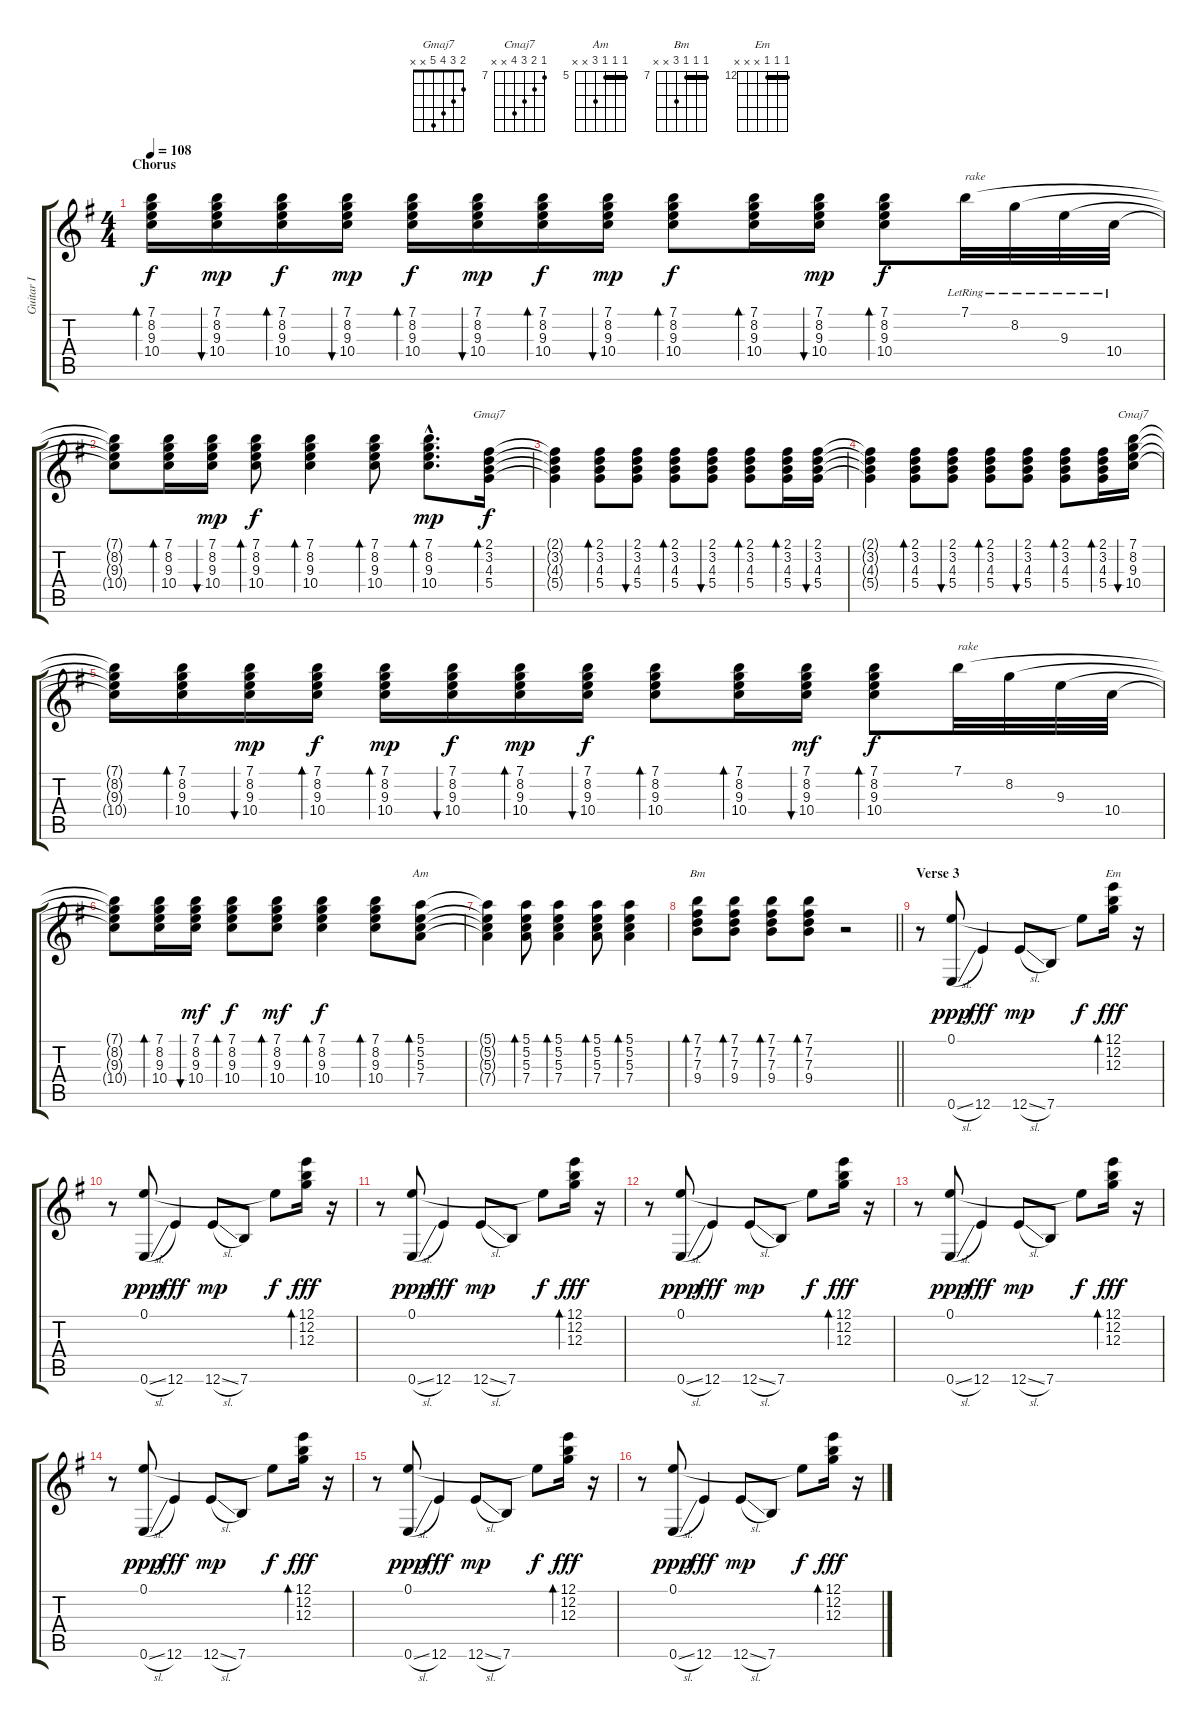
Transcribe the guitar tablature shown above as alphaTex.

\track ("Guitar I" "Guitar I") {instrument electricguitarclean}
\staff {score tabs}
\tuning (E4 B3 G3 D3 A2 E2) {hide}
\chord ("Gmaj7" 2 3 4 5 x x)
\chord ("Cmaj7" 7 8 9 10 x x) {firstfret 7}
\chord ("Am" 5 5 5 7 x x) {firstfret 5 barre 5}
\chord ("Bm" 7 7 7 9 x x) {firstfret 7 barre 7}
\chord ("Em" 12 12 12 x x x) {firstfret 12 barre 12}
\ts (4 4)
\section ("" "Chorus")
\tempo 108
\clef g2
\ks g
(7.1{t} 8.2{t} 9.3{t} 10.4{t}).16{bd 30 dy f volume 14} (7.1 8.2 9.3 10.4).16{bu 30 dy mp} (7.1 8.2 9.3 10.4).16{bd 30 dy f} (7.1 8.2 9.3 10.4).16{bu 30 dy mp} (7.1 8.2 9.3 10.4).16{bd 30 dy f} (7.1 8.2 9.3 10.4).16{bu 30 dy mp} (7.1 8.2 9.3 10.4).16{bd 30 dy f} (7.1 8.2 9.3 10.4).16{bu 30 dy mp} (7.1 8.2 9.3 10.4).8{bd 30 dy f} (7.1 8.2 9.3 10.4).16{bd 30} (7.1 8.2 9.3 10.4).16{bu 30 dy mp} (7.1 8.2 9.3 10.4).8{bd 30 dy f} 7.1{lr}.32{txt "rake"} 8.2{lr}.32 9.3{lr}.32 10.4{lr}.32 |
(7.1{t} 8.2{t} 9.3{t} 10.4{t}).8 (7.1 8.2 9.3 10.4).16{bd 30} (7.1 8.2 9.3 10.4).16{bu 30 dy mp} (7.1 8.2 9.3 10.4).8{bd 30 dy f} (7.1 8.2 9.3 10.4).4{bd 60} (7.1 8.2 9.3 10.4).8{bd 30} (7.1{hac} 8.2{hac} 9.3{hac} 10.4{hac}).8{d bd 30 dy mp} (2.1 3.2 4.3 5.4).16{bd 240 ch "Gmaj7" dy f} |
(2.1{t} 3.2{t} 4.3{t} 5.4{t}).4 (2.1 3.2 4.3 5.4).8{bd 30} (2.1 3.2 4.3 5.4).8{bu 30} (2.1 3.2 4.3 5.4).8{bd 30} (2.1 3.2 4.3 5.4).8{bu 30} (2.1 3.2 4.3 5.4).8{bd 30} (2.1 3.2 4.3 5.4).16{bd 30} (2.1 3.2 4.3 5.4).16{bu 240} |
(2.1{t} 3.2{t} 4.3{t} 5.4{t}).4 (2.1 3.2 4.3 5.4).8{bd 30} (2.1 3.2 4.3 5.4).8{bu 30} (2.1 3.2 4.3 5.4).8{bd 30} (2.1 3.2 4.3 5.4).8{bu 30} (2.1 3.2 4.3 5.4).8{bd 30} (2.1 3.2 4.3 5.4).16{bd 30} (7.1 8.2 9.3 10.4).16{bu 30 ch "Cmaj7"} |
(7.1{t} 8.2{t} 9.3{t} 10.4{t}).16 (7.1 8.2 9.3 10.4).16{bd 30} (7.1 8.2 9.3 10.4).16{bu 30 dy mp} (7.1 8.2 9.3 10.4).16{bd 30 dy f} (7.1 8.2 9.3 10.4).16{bd 30 dy mp} (7.1 8.2 9.3 10.4).16{bu 30 dy f} (7.1 8.2 9.3 10.4).16{bd 30 dy mp} (7.1 8.2 9.3 10.4).16{bu 30 dy f} (7.1 8.2 9.3 10.4).8{bd 30} (7.1 8.2 9.3 10.4).16{bd 30} (7.1 8.2 9.3 10.4).16{bu 30 dy mf} (7.1 8.2 9.3 10.4).8{bd 30 dy f} 7.1.32{txt "rake"} 8.2.32 9.3.32 10.4.32 |
(7.1{t} 8.2{t} 9.3{t} 10.4{t}).8 (7.1 8.2 9.3 10.4).16{bd 30} (7.1 8.2 9.3 10.4).16{bu 30 dy mf} (7.1 8.2 9.3 10.4).8{bd 30 dy f} (7.1 8.2 9.3 10.4).8{bd 30 dy mf} (7.1 8.2 9.3 10.4).4{bd 30 dy f} (7.1 8.2 9.3 10.4).8{bd 30} (5.1 5.2 5.3 7.4).8{bd 30 ch "Am"} |
(5.1{t} 5.2{t} 5.3{t} 7.4{t}).4 (5.1 5.2 5.3 7.4).8{bd 30} (5.1 5.2 5.3 7.4).4{bd 30} (5.1 5.2 5.3 7.4).8{bd 30} (5.1 5.2 5.3 7.4).4{bd 30} |
\barLineRight lightlight
(7.1 7.2 7.3 9.4).8{bd 30 ch "Bm"} (7.1 7.2 7.3 9.4).8{bd 30} (7.1 7.2 7.3 9.4).8{bd 30} (7.1 7.2 7.3 9.4).8{bd 30} r.2 |
\section ("" "Verse 3")
r.8 (0.1 0.6{sl}).8{dy ppp} 12.6.4{dy fff} 12.6{sl}.8{dy mp} 7.6.8 0.1{t}.8{dy f} (12.1 12.2 12.3).16{bd 30 ch "Em" dy fff} r.16 |
r.8 (0.1 0.6{sl}).8{dy ppp} 12.6.4{dy fff} 12.6{sl}.8{dy mp} 7.6.8 0.1{t}.8{dy f} (12.1 12.2 12.3).16{bd 30 dy fff} r.16 |
r.8 (0.1 0.6{sl}).8{dy ppp} 12.6.4{dy fff} 12.6{sl}.8{dy mp} 7.6.8 0.1{t}.8{dy f} (12.1 12.2 12.3).16{bd 30 dy fff} r.16 |
r.8 (0.1 0.6{sl}).8{dy ppp} 12.6.4{dy fff} 12.6{sl}.8{dy mp} 7.6.8 0.1{t}.8{dy f} (12.1 12.2 12.3).16{bd 30 dy fff} r.16 |
r.8 (0.1 0.6{sl}).8{dy ppp} 12.6.4{dy fff} 12.6{sl}.8{dy mp} 7.6.8 0.1{t}.8{dy f} (12.1 12.2 12.3).16{bd 30 dy fff} r.16 |
r.8 (0.1 0.6{sl}).8{dy ppp} 12.6.4{dy fff} 12.6{sl}.8{dy mp} 7.6.8 0.1{t}.8{dy f} (12.1 12.2 12.3).16{bd 30 dy fff} r.16 |
r.8 (0.1 0.6{sl}).8{dy ppp} 12.6.4{dy fff} 12.6{sl}.8{dy mp} 7.6.8 0.1{t}.8{dy f} (12.1 12.2 12.3).16{bd 30 dy fff} r.16 |
r.8 (0.1 0.6{sl}).8{dy ppp} 12.6.4{dy fff} 12.6{sl}.8{dy mp} 7.6.8 0.1{t}.8{dy f} (12.1 12.2 12.3).16{bd 30 dy fff} r.16
